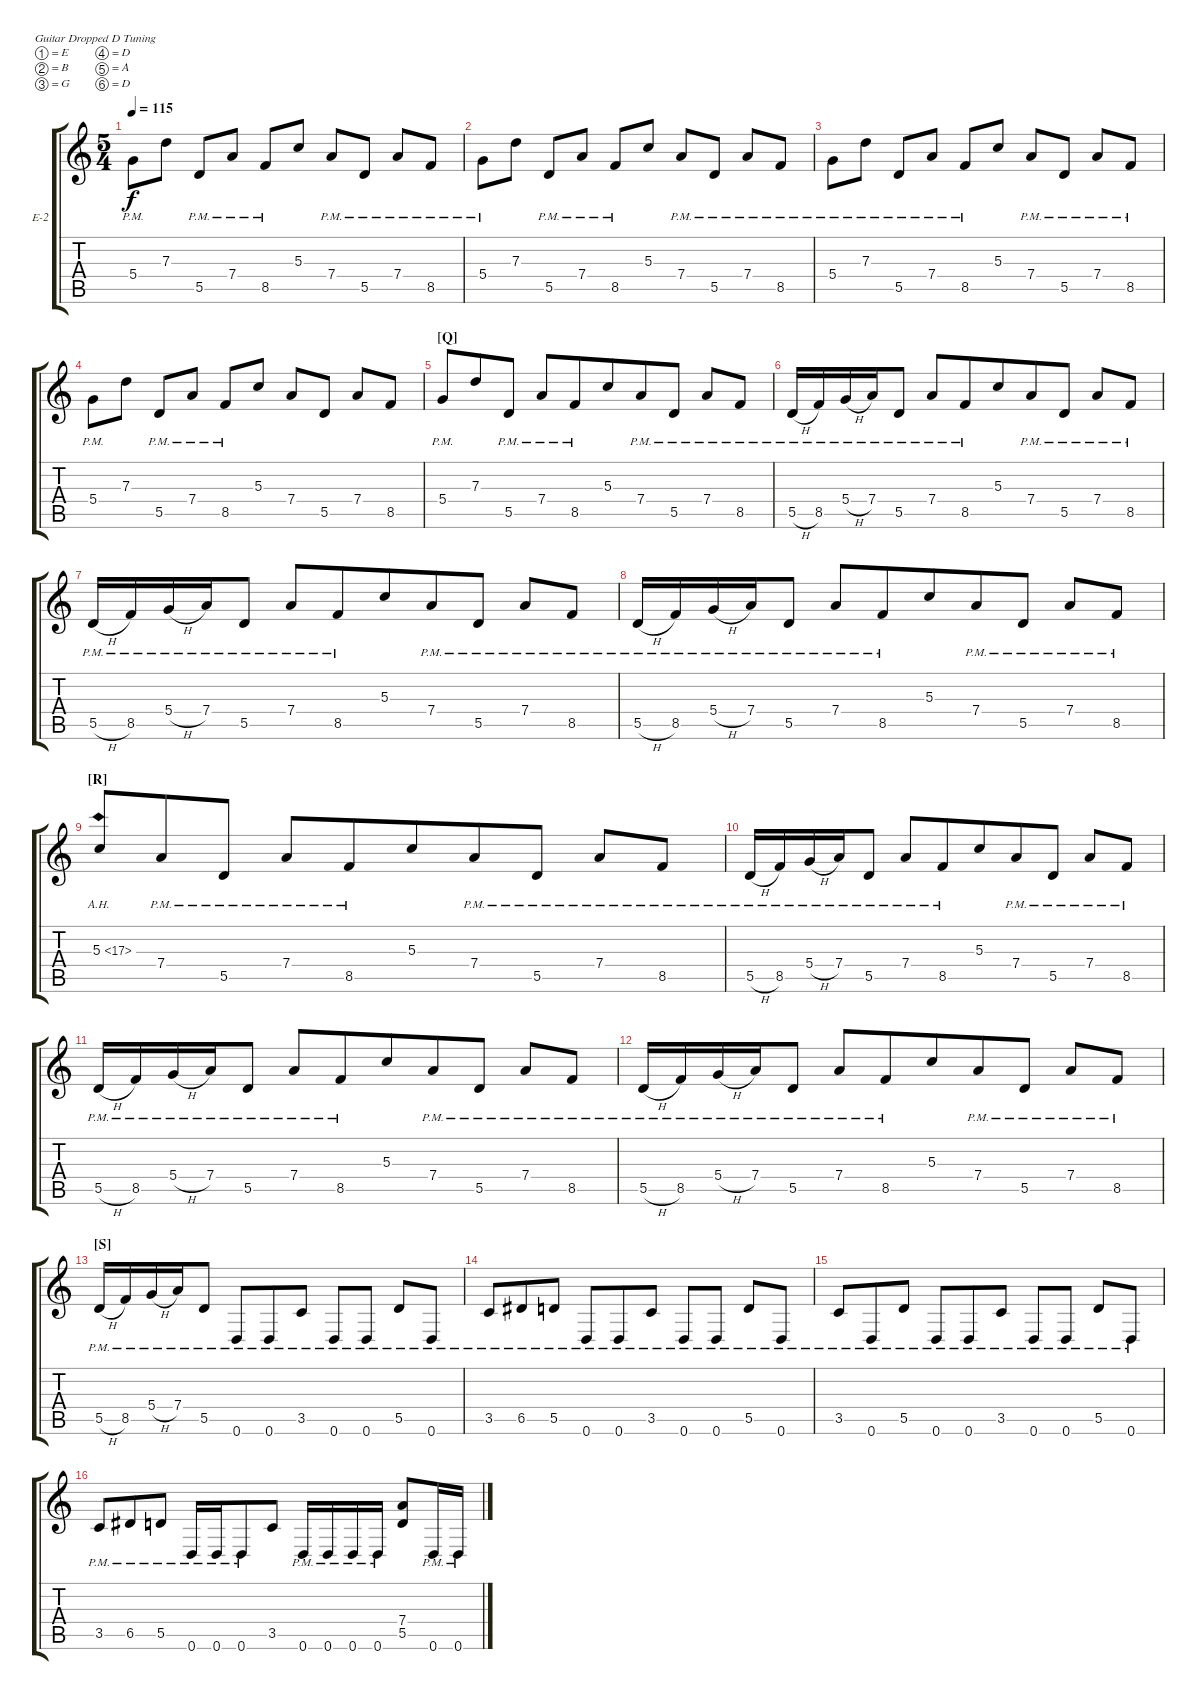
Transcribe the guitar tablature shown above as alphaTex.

\defaultSystemsLayout 4
\bracketExtendMode groupsimilarinstruments
\firstSystemTrackNameOrientation horizontal
\otherSystemsTrackNameOrientation horizontal
\track ("Effect 2" "E-2") {instrument overdrivenguitar}
\staff {score tabs}
\tuning (E4 B3 G3 D3 A2 D2)
\ts (5 4)
\tempo 115
\clef g2
\ks c
5.4{pm}.8{dy f} 7.3.8 5.5{pm}.8 7.4{pm}.8 8.5{pm}.8 5.3.8 7.4{pm}.8 5.5{pm}.8 7.4{pm}.8 8.5{pm}.8 |
5.4{pm}.8 7.3.8 5.5{pm}.8 7.4{pm}.8 8.5{pm}.8 5.3.8 7.4{pm}.8 5.5{pm}.8 7.4{pm}.8 8.5{pm}.8 |
5.4{pm}.8 7.3{pm}.8 5.5{pm}.8 7.4{pm}.8 8.5{pm}.8 5.3.8 7.4{pm}.8 5.5{pm}.8 7.4{pm}.8 8.5{pm}.8 |
5.4{pm}.8 7.3.8 5.5{pm}.8 7.4{pm}.8 8.5{pm}.8 5.3.8 7.4.8 5.5.8 7.4.8 8.5.8 |
\beaming (8 3 5 2)
\section ("Q" "")
5.4{pm}.8 7.3.8 5.5{pm}.8 7.4{pm}.8 8.5{pm}.8 5.3.8 7.4{pm}.8 5.5{pm}.8 7.4{pm}.8 8.5{pm}.8 |
5.5{h pm}.16 8.5{pm}.16 5.4{h pm}.16 7.4{pm}.16 5.5{pm}.8 7.4{pm}.8 8.5{pm}.8 5.3.8 7.4{pm}.8 5.5{pm}.8 7.4{pm}.8 8.5{pm}.8 |
5.5{h pm}.16 8.5{pm}.16 5.4{h pm}.16 7.4{pm}.16 5.5{pm}.8 7.4{pm}.8 8.5{pm}.8 5.3.8 7.4{pm}.8 5.5{pm}.8 7.4{pm}.8 8.5{pm}.8 |
5.5{h pm}.16 8.5{pm}.16 5.4{h pm}.16 7.4{pm}.16 5.5{pm}.8 7.4{pm}.8 8.5{pm}.8 5.3.8 7.4{pm}.8 5.5{pm}.8 7.4{pm}.8 8.5{pm}.8 |
\section ("R" "")
5.3{ah 12}.8 7.4{pm}.8 5.5{pm}.8 7.4{pm}.8 8.5{pm}.8 5.3.8 7.4{pm}.8 5.5{pm}.8 7.4{pm}.8 8.5{pm}.8 |
5.5{h pm}.16 8.5{pm}.16 5.4{h pm}.16 7.4{pm}.16 5.5{pm}.8 7.4{pm}.8 8.5{pm}.8 5.3.8 7.4{pm}.8 5.5{pm}.8 7.4{pm}.8 8.5{pm}.8 |
5.5{h pm}.16 8.5{pm}.16 5.4{h pm}.16 7.4{pm}.16 5.5{pm}.8 7.4{pm}.8 8.5{pm}.8 5.3.8 7.4{pm}.8 5.5{pm}.8 7.4{pm}.8 8.5{pm}.8 |
5.5{h pm}.16 8.5{pm}.16 5.4{h pm}.16 7.4{pm}.16 5.5{pm}.8 7.4{pm}.8 8.5{pm}.8 5.3.8 7.4{pm}.8 5.5{pm}.8 7.4{pm}.8 8.5{pm}.8 |
\beaming (8 3 3 2 2)
\section ("S" "")
5.5{h pm}.16 8.5{pm}.16 5.4{h pm}.16 7.4{pm}.16 5.5{pm}.8 0.6{pm}.8 0.6{pm}.8 3.5{pm}.8 0.6{pm}.8 0.6{pm}.8 5.5{pm}.8 0.6{pm}.8 |
3.5{pm}.8 6.5{pm}.8 5.5{pm}.8 0.6{pm}.8 0.6{pm}.8 3.5{pm}.8 0.6{pm}.8 0.6{pm}.8 5.5{pm}.8 0.6{pm}.8 |
3.5{pm}.8 0.6{pm}.8 5.5{pm}.8 0.6{pm}.8 0.6{pm}.8 3.5{pm}.8 0.6{pm}.8 0.6{pm}.8 5.5{pm}.8 0.6{pm}.8 |
3.5{pm}.8 6.5{pm}.8 5.5{pm}.8 0.6{pm}.16 0.6{pm}.16 0.6{pm}.8 3.5.8 0.6{pm}.16 0.6{pm}.16 0.6{pm}.16 0.6{pm}.16 (5.5 7.4).8 0.6{pm}.16 0.6{pm}.16
